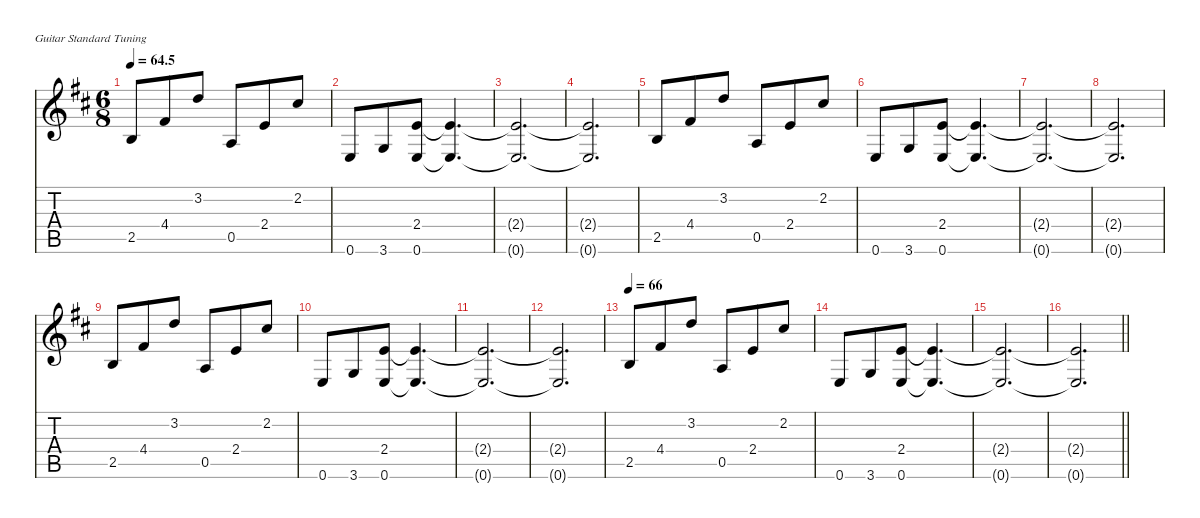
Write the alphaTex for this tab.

\defaultSystemsLayout 4
\hideDynamics
\bracketExtendMode nobrackets
\singleTrackTrackNamePolicy hidden
\multiTrackTrackNamePolicy hidden
\firstSystemTrackNameMode fullname
\firstSystemTrackNameOrientation horizontal
\otherSystemsTrackNameOrientation horizontal
\track ("Guitar1" "guitar1") {defaultSystemsLayout 8 instrument electricguitarjazz}
\staff {score tabs}
\tuning (E4 B3 G3 D3 A2 E2)
\ts (6 8)
\beaming (8 3 3)
\tempo
64.5
\accidentals auto
\clef g2
\ottava regular
\simile none
\ks bminor
2.5{acc forcenatural}.8{dy mf instrument electricguitarjazz beam Up} 4.4{acc #}.8{beam Up} 3.2{acc forcenatural}.8{beam Up} 0.5{acc forcenatural}.8{beam Up} 2.4{acc forcenatural}.8{beam Up} 2.2{acc #}.8{beam Up} |
0.6{acc forcenatural}.8{beam Up} 3.6{acc forcenatural}.8{beam Up} (0.6{acc forcenatural} 2.4{acc forcenatural}).8{beam Up} (0.6{t acc forcenatural} 2.4{t acc forcenatural}).4{d beam Up} |
(0.6{t acc forcenatural} 2.4{t acc forcenatural}).2{d beam Up} |
(0.6{t acc forcenatural} 2.4{t acc forcenatural}).2{d beam Up} |
2.5{acc forcenatural}.8{beam Up} 4.4{acc #}.8{beam Up} 3.2{acc forcenatural}.8{beam Up} 0.5{acc forcenatural}.8{beam Up} 2.4{acc forcenatural}.8{beam Up} 2.2{acc #}.8{beam Up} |
0.6{acc forcenatural}.8{beam Up} 3.6{acc forcenatural}.8{beam Up} (0.6{acc forcenatural} 2.4{acc forcenatural}).8{beam Up} (0.6{t acc forcenatural} 2.4{t acc forcenatural}).4{d beam Up} |
(0.6{t acc forcenatural} 2.4{t acc forcenatural}).2{d beam Up} |
(0.6{t acc forcenatural} 2.4{t acc forcenatural}).2{d beam Up} |
2.5{acc forcenatural}.8{beam Up} 4.4{acc #}.8{beam Up} 3.2{acc forcenatural}.8{beam Up} 0.5{acc forcenatural}.8{beam Up} 2.4{acc forcenatural}.8{beam Up} 2.2{acc #}.8{beam Up} |
0.6{acc forcenatural}.8{beam Up} 3.6{acc forcenatural}.8{beam Up} (0.6{acc forcenatural} 2.4{acc forcenatural}).8{beam Up} (0.6{t acc forcenatural} 2.4{t acc forcenatural}).4{d beam Up} |
(0.6{t acc forcenatural} 2.4{t acc forcenatural}).2{d beam Up} |
(0.6{t acc forcenatural} 2.4{t acc forcenatural}).2{d beam Up} |
\tempo 66
2.5{acc forcenatural}.8{beam Up} 4.4{acc #}.8{beam Up} 3.2{acc forcenatural}.8{beam Up} 0.5{acc forcenatural}.8{beam Up} 2.4{acc forcenatural}.8{beam Up} 2.2{acc #}.8{beam Up} |
0.6{acc forcenatural}.8{beam Up} 3.6{acc forcenatural}.8{beam Up} (0.6{acc forcenatural} 2.4{acc forcenatural}).8{beam Up} (0.6{t acc forcenatural} 2.4{t acc forcenatural}).4{d beam Up} |
(0.6{t acc forcenatural} 2.4{t acc forcenatural}).2{d beam Up} |
\barLineRight lightlight
(0.6{t acc forcenatural} 2.4{t acc forcenatural}).2{d beam Up}
